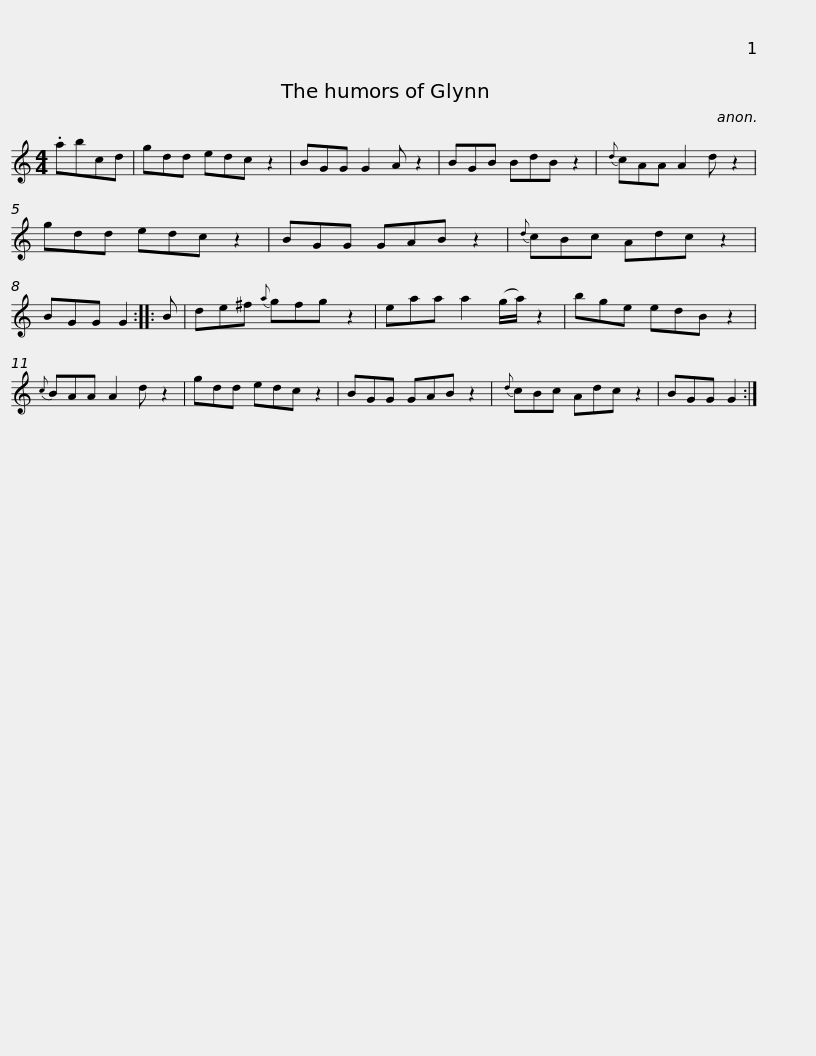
X:1
L:1/8
M:4/4
I:linebreak $
K:C
V:1 treble
V:1
 .abcd | gdd edc z2 | BGG G2 A z2 | BGB BdB z2 |{d} cAA A2 d z2 | %5
 gdd edc z2 |$ BGG GAB z2 |{d} cBc Adc z2 | BGG G2 :: B | %10
 de^f{a} gfg z2 | eaa a2 (g/a/) z2 | bge edB z2 |${c} BAA A2 d z2 | gdd edc z2 | %15
 BGG GAB z2 |{d} cBc Adc z2 | BGG G2 :| %18
